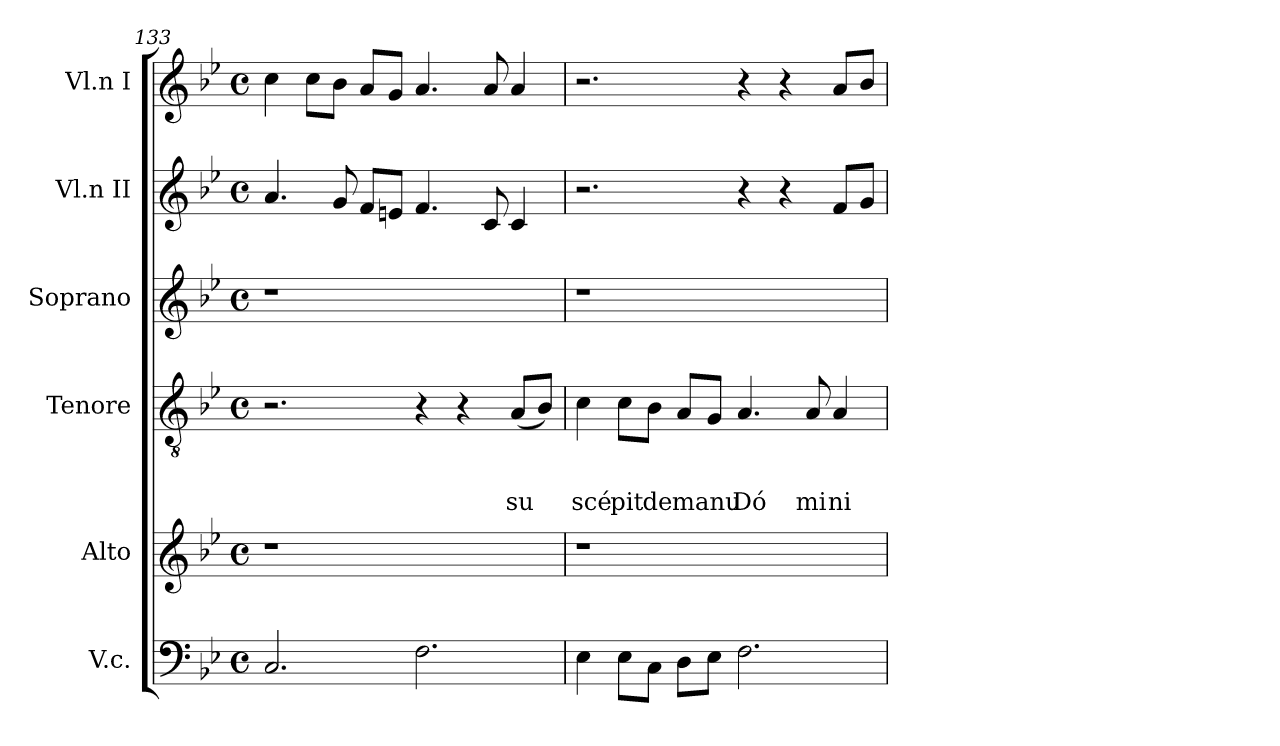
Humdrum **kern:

**kern	**kern	**kern	**text	**text	**text	**kern	**kern	**kern
*part6	*part5	*part4	*part4	*part4	*part4	*part3	*part2	*part1
*staff6	*staff5	*staff4	*staff4	*staff4	*staff4	*staff3	*staff2	*staff1
*I"V.c.	*I"Alto	*I"Tenore	*	*	*	*I"Soprano	*I"Vl.n II	*I"Vl.n I
*I'V.c.	*I'Alto	*I'Tenore	*	*	*	*I'Soprano	*I'Vl.n II	*I'Vl.n I
*clefF4	*clefG2	*clefGv2	*	*	*	*clefG2	*clefG2	*clefG2
*k[b-e-]	*k[b-e-]	*k[b-e-]	*	*	*	*k[b-e-]	*k[b-e-]	*k[b-e-]
*B-:	*B-:	*B-:	*	*	*	*B-:	*B-:	*B-:
*M4/4	*M4/4	*M4/4	*	*	*	*M4/4	*M4/4	*M4/4
*met(c)	*met(c)	*met(c)	*	*	*	*met(c)	*met(c)	*met(c)
=133	=133	=133	=133	=133	=133	=133	=133	=133
2.C/	1r	2.r	.	.	.	1r	4.a/	4cc\
.	.	.	.	.	.	.	.	8cc\L
.	.	.	.	.	.	.	8g/	8b-\J
.	.	.	.	.	.	.	8f/L	8a/L
.	.	.	.	.	.	.	8en/J	8g/J
2.F\	.	4r	.	.	.	.	4.f/	4.a/
.	2ryy	4r	.	.	.	2ryy	.	.
.	.	.	.	.	.	.	8c/	8a/
!	!	!	!	!	!LO:LY:b	!	!	!
.	.	(<8A/L	.	.	su	.	4c/	4a/
.	.	8B-/J)	.	.	.	.	.	.
=134	=134	=134	=134	=134	=134	=134	=134	=134
!	!	!	!	!	!LO:LY:b	!	!	!
4E-\	1r	4c\	.	.	scé	1r	2.r	2.r
!	!	!	!	!	!LO:LY:b	!	!	!
8E-\L	.	8c\L	.	.	pit	.	.	.
!	!	!	!	!	!LO:LY:b	!	!	!
8C\J	.	8B-\J	.	.	de	.	.	.
!	!	!	!	!	!LO:LY:b	!	!	!
8D\L	.	8A/L	.	.	manu	.	.	.
8E-\J	.	8G/J	.	.	.	.	.	.
!	!	!	!	!	!LO:LY:b	!	!	!
2.F\	.	4.A/	.	.	Dó	.	4r	4r
.	2ryy	.	.	.	.	2ryy	4r	4r
!	!	!	!	!	!LO:LY:b	!	!	!
.	.	8A/	.	.	mi	.	.	.
!	!	!	!	!	!LO:LY:b	!	!	!
.	.	4A/	.	.	ni	.	8f/L	8a/L
.	.	.	.	.	.	.	8g/J	8b-/J
=	=	=	=	=	=	=	=	=
*-	*-	*-	*-	*-	*-	*-	*-	*-
